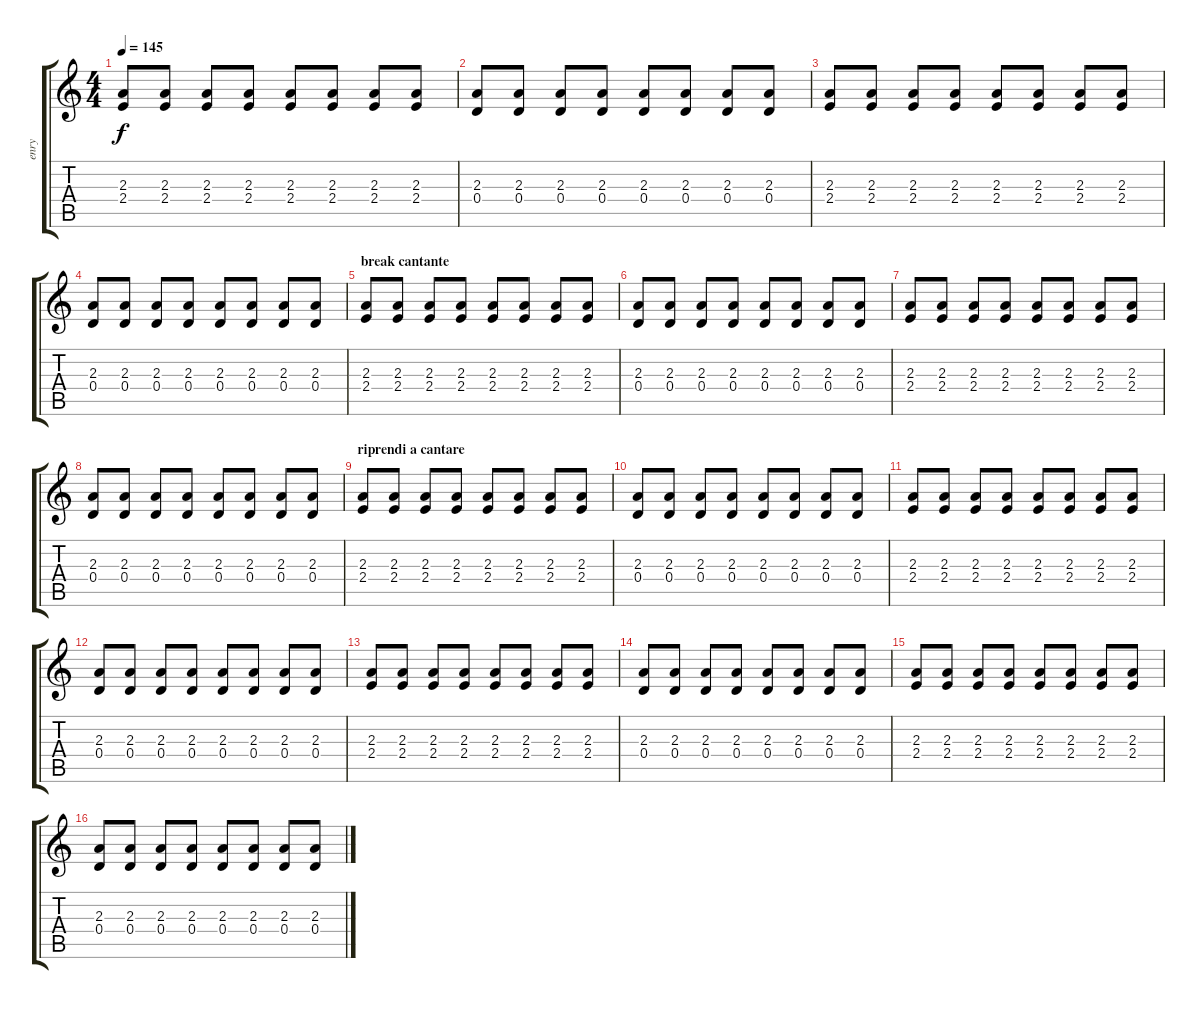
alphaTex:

\track ("enry" "enry") {instrument overdrivenguitar}
\staff {score tabs}
\tuning (E4 B3 G3 D3 A2 E2) {hide}
\ts (4 4)
\tempo 145
\clef g2
\ks c
(2.3 2.4).8{dy f} (2.3 2.4).8 (2.3 2.4).8 (2.3 2.4).8 (2.3 2.4).8 (2.3 2.4).8 (2.3 2.4).8 (2.3 2.4).8 |
(2.3 0.4).8 (2.3 0.4).8 (2.3 0.4).8 (2.3 0.4).8 (2.3 0.4).8 (2.3 0.4).8 (2.3 0.4).8 (2.3 0.4).8 |
(2.3 2.4).8 (2.3 2.4).8 (2.3 2.4).8 (2.3 2.4).8 (2.3 2.4).8 (2.3 2.4).8 (2.3 2.4).8 (2.3 2.4).8 |
(2.3 0.4).8 (2.3 0.4).8 (2.3 0.4).8 (2.3 0.4).8 (2.3 0.4).8 (2.3 0.4).8 (2.3 0.4).8 (2.3 0.4).8 |
\section ("" "break cantante")
(2.3 2.4).8 (2.3 2.4).8 (2.3 2.4).8 (2.3 2.4).8 (2.3 2.4).8 (2.3 2.4).8 (2.3 2.4).8 (2.3 2.4).8 |
(2.3 0.4).8 (2.3 0.4).8 (2.3 0.4).8 (2.3 0.4).8 (2.3 0.4).8 (2.3 0.4).8 (2.3 0.4).8 (2.3 0.4).8 |
(2.3 2.4).8 (2.3 2.4).8 (2.3 2.4).8 (2.3 2.4).8 (2.3 2.4).8 (2.3 2.4).8 (2.3 2.4).8 (2.3 2.4).8 |
(2.3 0.4).8 (2.3 0.4).8 (2.3 0.4).8 (2.3 0.4).8 (2.3 0.4).8 (2.3 0.4).8 (2.3 0.4).8 (2.3 0.4).8 |
\section ("" "riprendi a cantare")
(2.3 2.4).8 (2.3 2.4).8 (2.3 2.4).8 (2.3 2.4).8 (2.3 2.4).8 (2.3 2.4).8 (2.3 2.4).8 (2.3 2.4).8 |
(2.3 0.4).8 (2.3 0.4).8 (2.3 0.4).8 (2.3 0.4).8 (2.3 0.4).8 (2.3 0.4).8 (2.3 0.4).8 (2.3 0.4).8 |
(2.3 2.4).8 (2.3 2.4).8 (2.3 2.4).8 (2.3 2.4).8 (2.3 2.4).8 (2.3 2.4).8 (2.3 2.4).8 (2.3 2.4).8 |
(2.3 0.4).8 (2.3 0.4).8 (2.3 0.4).8 (2.3 0.4).8 (2.3 0.4).8 (2.3 0.4).8 (2.3 0.4).8 (2.3 0.4).8 |
(2.3 2.4).8 (2.3 2.4).8 (2.3 2.4).8 (2.3 2.4).8 (2.3 2.4).8 (2.3 2.4).8 (2.3 2.4).8 (2.3 2.4).8 |
(2.3 0.4).8 (2.3 0.4).8 (2.3 0.4).8 (2.3 0.4).8 (2.3 0.4).8 (2.3 0.4).8 (2.3 0.4).8 (2.3 0.4).8 |
(2.3 2.4).8 (2.3 2.4).8 (2.3 2.4).8 (2.3 2.4).8 (2.3 2.4).8 (2.3 2.4).8 (2.3 2.4).8 (2.3 2.4).8 |
(2.3 0.4).8 (2.3 0.4).8 (2.3 0.4).8 (2.3 0.4).8 (2.3 0.4).8 (2.3 0.4).8 (2.3 0.4).8 (2.3 0.4).8
